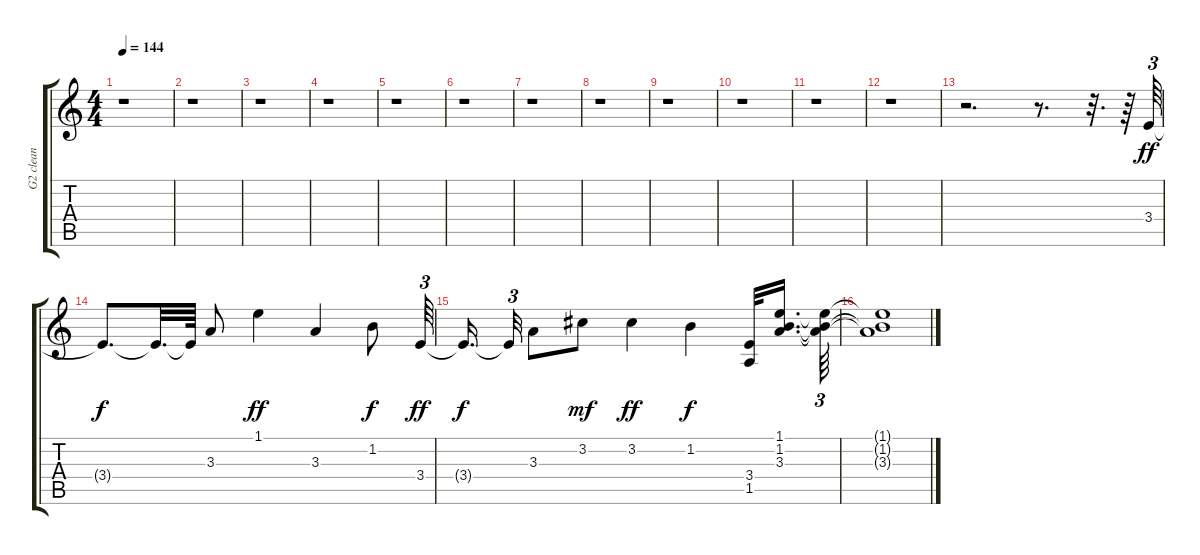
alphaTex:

\track ("G2 clean" "G2 clean") {instrument electricguitarclean}
\staff {score tabs}
\tuning (Eb4 Bb3 Gb3 Db3 Ab2 Eb2) {hide}
\ts (4 4)
\tempo 144
\clef g2
\ks c
r.1{dy f} |
r.1 |
r.1 |
r.1 |
r.1 |
r.1 |
r.1 |
r.1 |
r.1 |
r.1 |
r.1 |
r.1 |
r.2{d} r.8{d} r.32{d} r.64 3.4.64{tu (3 2) dy ff} |
3.4{t}.8{d dy f} 3.4{t}.32{d} 3.4{t}.64 3.3.8 1.1.4{dy ff} 3.3.4 1.2.8{dy f} 3.4.64{tu (3 2) dy ff} |
3.4{t}.16{d dy f beam splitsecondary} 3.4{t}.32{tu (3 2)} 3.3.8 3.2.8{dy mf} 3.2.4{dy ff} 1.2.4{dy f} (3.4 1.5).32 (1.1 1.2 3.3).16{d beam splitsecondary} (1.1{t} 1.2{t} 3.3{t}).64{tu (3 2)} |
(1.1{t} 1.2{t} 3.3{t}).1
